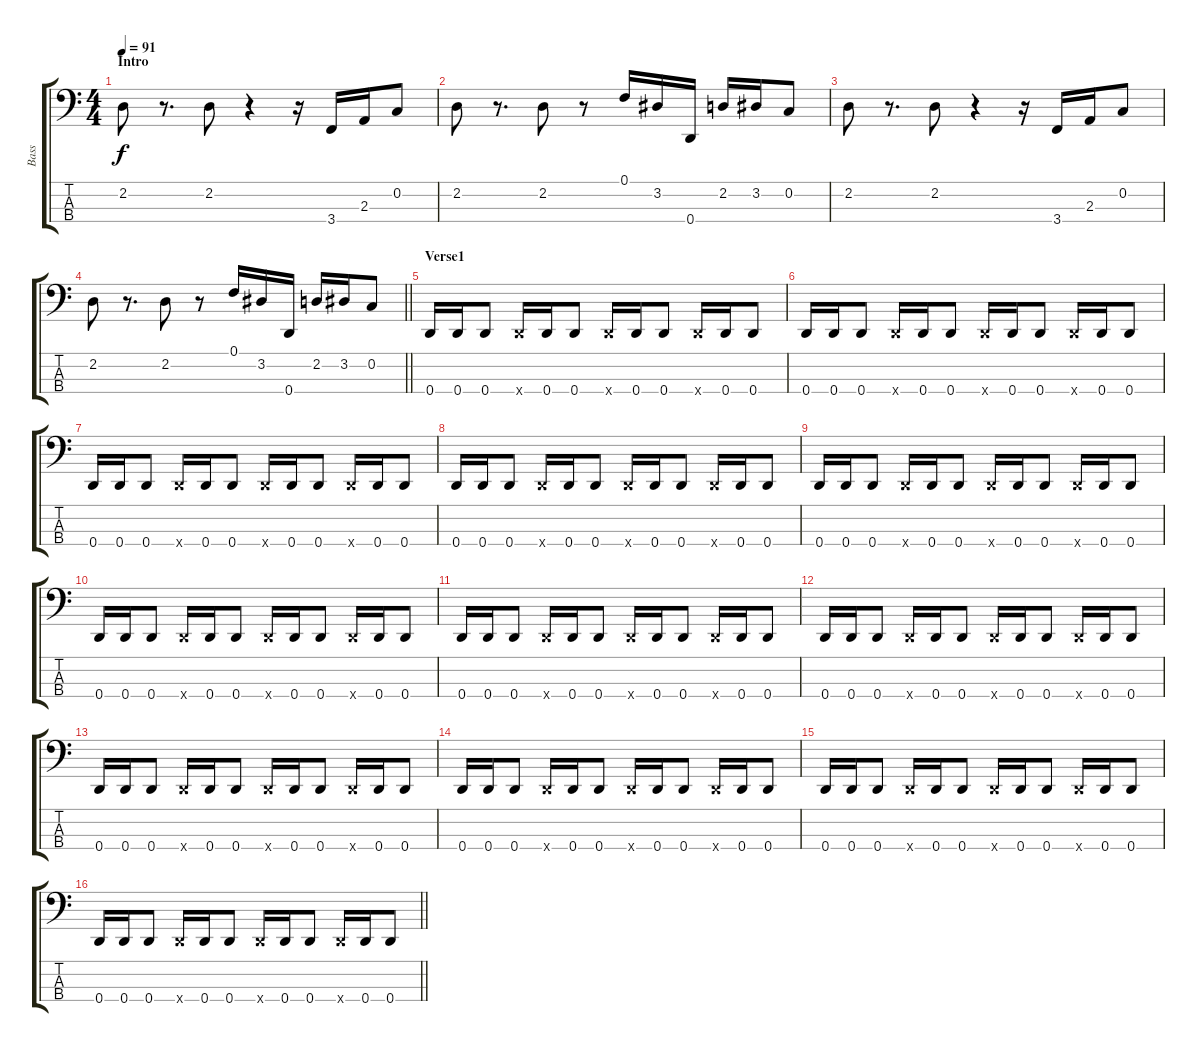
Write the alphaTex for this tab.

\track ("Bass" "Bass") {instrument electricbassfinger}
\staff {score tabs}
\tuning (F2 C2 G1 D1) {hide}
\ts (4 4)
\section ("" "Intro")
\tempo 91
\clef f4
\ks c
2.2.8{dy f instrument electricbassfinger} r.8{d} 2.2.8 r.4 r.16 3.4.16 2.3.16 0.2.8 |
2.2.8 r.8{d} 2.2.8 r.8 0.1.16 3.2.16 0.4.16 2.2.16 3.2.16 0.2.8 |
2.2.8 r.8{d} 2.2.8 r.4 r.16 3.4.16 2.3.16 0.2.8 |
\barLineRight lightlight
2.2.8 r.8{d} 2.2.8 r.8 0.1.16 3.2.16 0.4.16 2.2.16 3.2.16 0.2.8 |
\section ("" "Verse1")
0.4.16{volume 5} 0.4.16 0.4.8 0.4{x}.16 0.4.16 0.4.8 0.4{x}.16 0.4.16 0.4.8 0.4{x}.16 0.4.16 0.4.8 |
0.4.16{volume 5} 0.4.16 0.4.8 0.4{x}.16 0.4.16 0.4.8 0.4{x}.16 0.4.16 0.4.8 0.4{x}.16 0.4.16 0.4.8 |
0.4.16{volume 5} 0.4.16 0.4.8 0.4{x}.16 0.4.16 0.4.8 0.4{x}.16 0.4.16 0.4.8 0.4{x}.16 0.4.16 0.4.8 |
0.4.16{volume 5} 0.4.16 0.4.8 0.4{x}.16 0.4.16 0.4.8 0.4{x}.16 0.4.16 0.4.8 0.4{x}.16 0.4.16 0.4.8 |
0.4.16{volume 5} 0.4.16 0.4.8 0.4{x}.16 0.4.16 0.4.8 0.4{x}.16 0.4.16 0.4.8 0.4{x}.16 0.4.16 0.4.8 |
0.4.16{volume 5} 0.4.16 0.4.8 0.4{x}.16 0.4.16 0.4.8 0.4{x}.16 0.4.16 0.4.8 0.4{x}.16 0.4.16 0.4.8 |
0.4.16{volume 5} 0.4.16 0.4.8 0.4{x}.16 0.4.16 0.4.8 0.4{x}.16 0.4.16 0.4.8 0.4{x}.16 0.4.16 0.4.8 |
0.4.16{volume 5} 0.4.16 0.4.8 0.4{x}.16 0.4.16 0.4.8 0.4{x}.16 0.4.16 0.4.8 0.4{x}.16 0.4.16 0.4.8 |
0.4.16{volume 5} 0.4.16 0.4.8 0.4{x}.16 0.4.16 0.4.8 0.4{x}.16 0.4.16 0.4.8 0.4{x}.16 0.4.16 0.4.8 |
0.4.16{volume 5} 0.4.16 0.4.8 0.4{x}.16 0.4.16 0.4.8 0.4{x}.16 0.4.16 0.4.8 0.4{x}.16 0.4.16 0.4.8 |
0.4.16{volume 5} 0.4.16 0.4.8 0.4{x}.16 0.4.16 0.4.8 0.4{x}.16 0.4.16 0.4.8 0.4{x}.16 0.4.16 0.4.8 |
\barLineRight lightlight
0.4.16{volume 5} 0.4.16 0.4.8 0.4{x}.16 0.4.16 0.4.8 0.4{x}.16 0.4.16 0.4.8 0.4{x}.16 0.4.16 0.4.8
